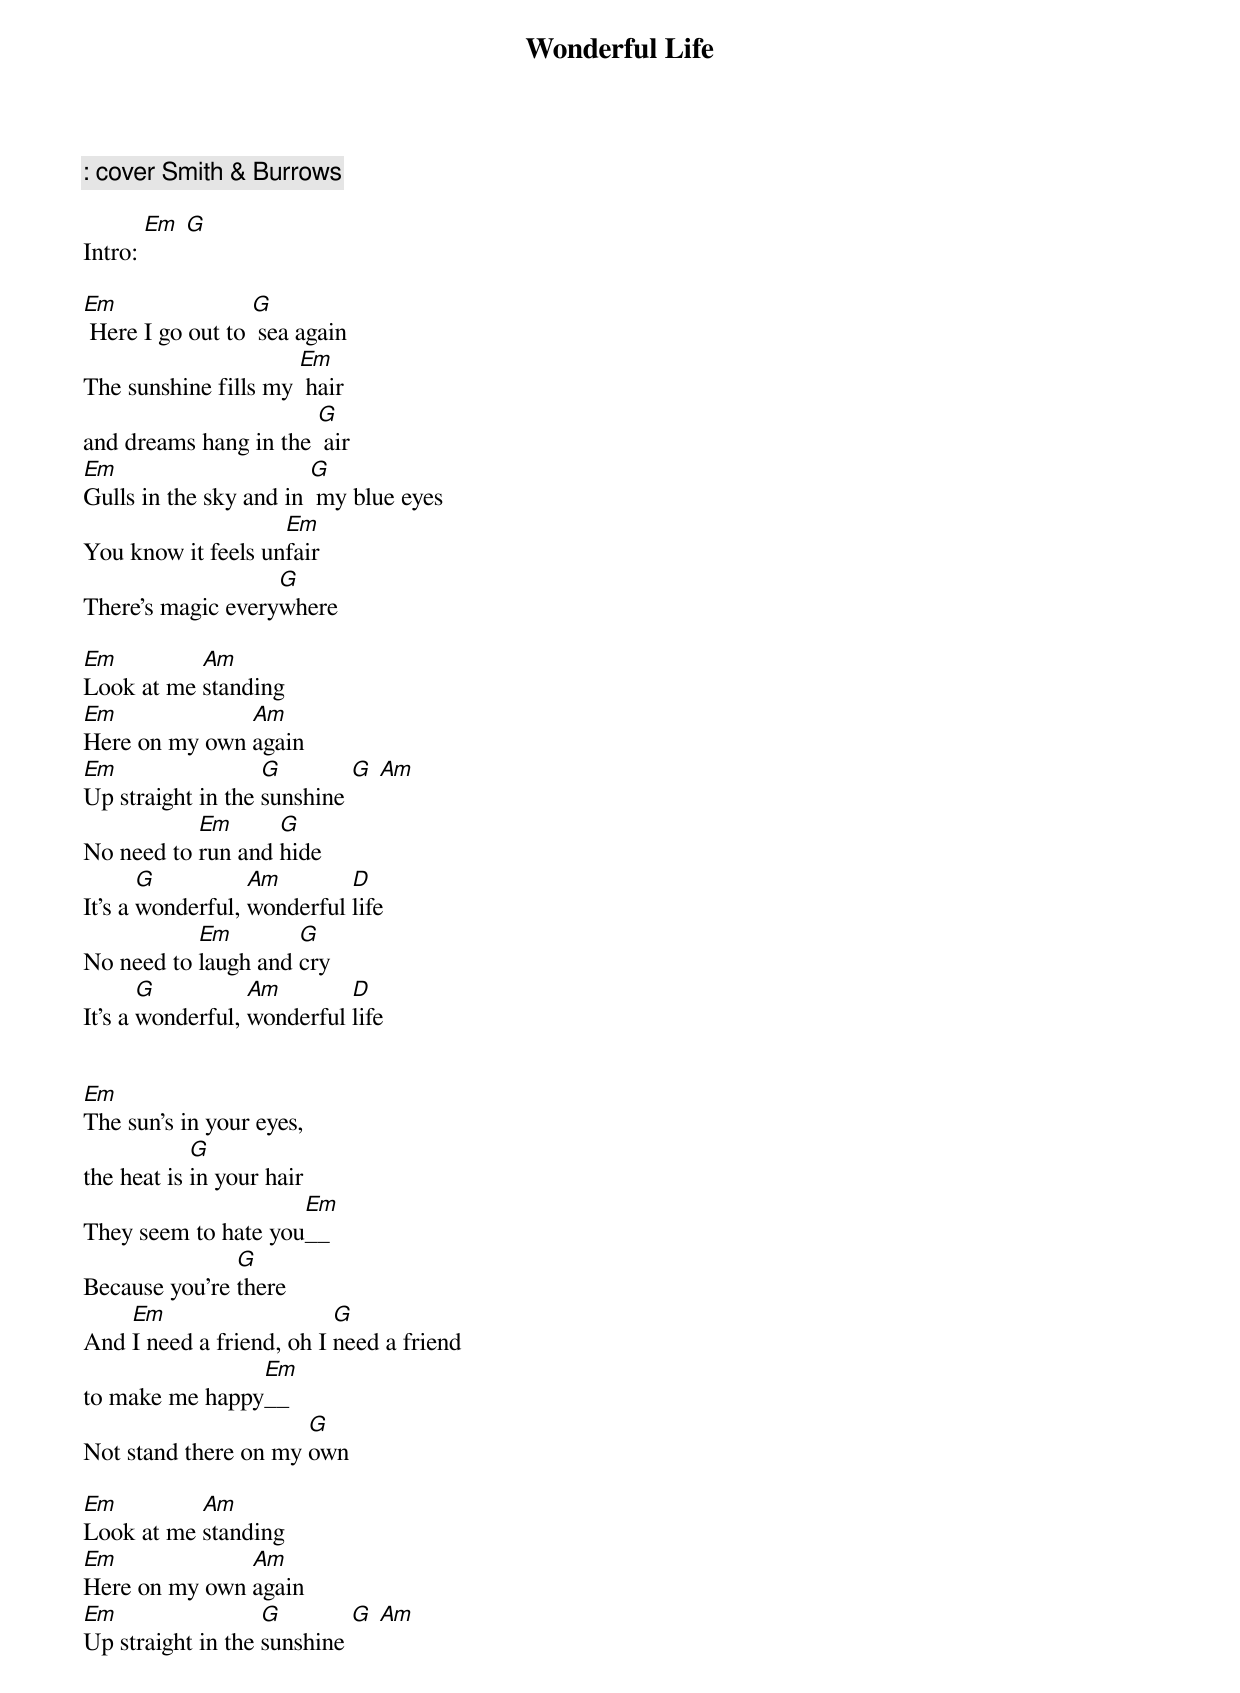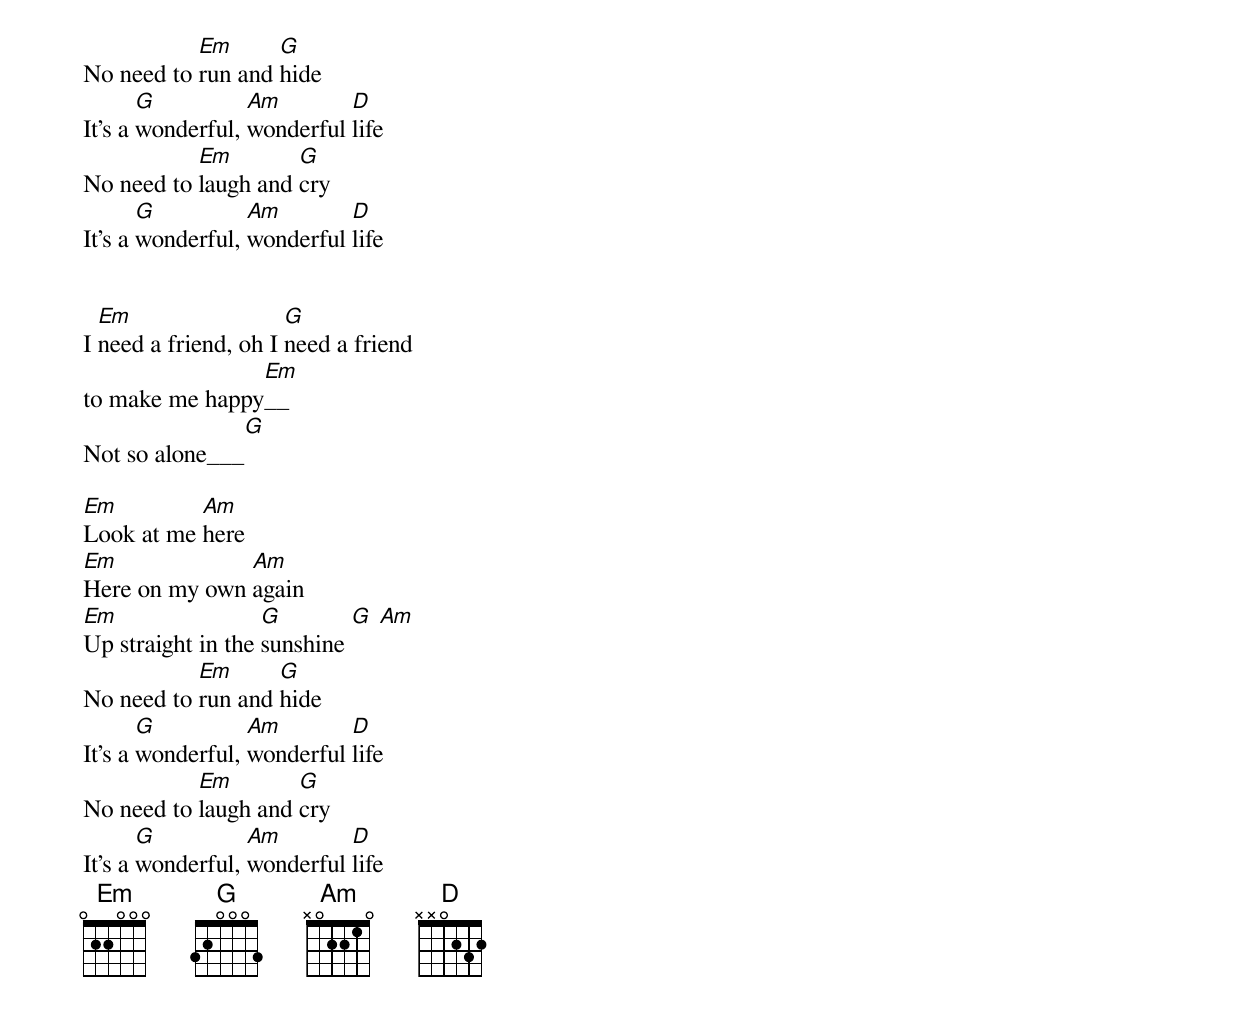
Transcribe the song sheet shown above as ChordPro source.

{title: Wonderful Life}
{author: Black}
{comment : cover Smith & Burrows}

Intro: [Em] [G]

[Em] Here I go out to [G] sea again
The sunshine fills my [Em] hair
and dreams hang in the [G] air
[Em]Gulls in the sky and in [G] my blue eyes
You know it feels un[Em]fair
There's magic every[G]where

[Em]Look at me [Am]standing
[Em]Here on my own [Am]again
[Em]Up straight in the [G]sunshine [G] [Am]
No need to [Em]run and [G]hide
It's a [G]wonderful, [Am]wonderful [D]life
No need to [Em]laugh and [G]cry
It's a [G]wonderful, [Am]wonderful [D]life


[Em]The sun's in your eyes,
the heat is [G]in your hair
They seem to hate you[Em]__
Because you're [G]there
And [Em]I need a friend, oh I [G]need a friend
to make me happy[Em]__
Not stand there on my [G]own

[Em]Look at me [Am]standing
[Em]Here on my own [Am]again
[Em]Up straight in the [G]sunshine [G] [Am]
No need to [Em]run and [G]hide
It's a [G]wonderful, [Am]wonderful [D]life
No need to [Em]laugh and [G]cry
It's a [G]wonderful, [Am]wonderful [D]life


I [Em]need a friend, oh I [G]need a friend
to make me happy[Em]__
Not so alone___[G]

[Em]Look at me [Am]here
[Em]Here on my own [Am]again
[Em]Up straight in the [G]sunshine [G] [Am]
No need to [Em]run and [G]hide
It's a [G]wonderful, [Am]wonderful [D]life
No need to [Em]laugh and [G]cry
It's a [G]wonderful, [Am]wonderful [D]life
